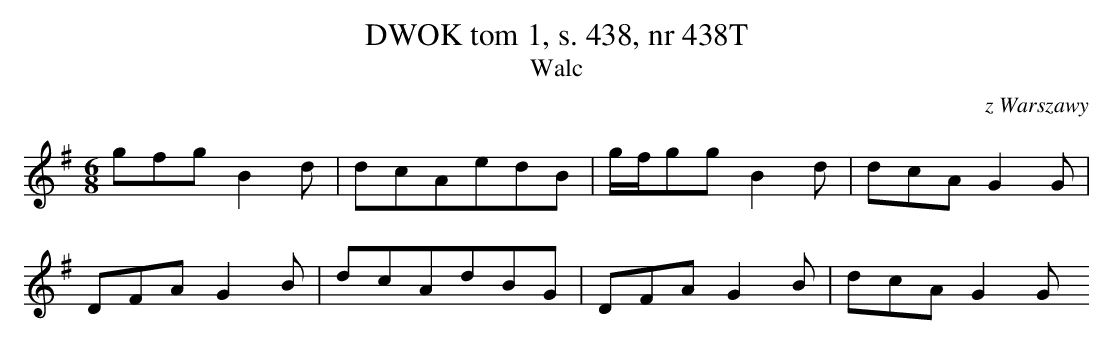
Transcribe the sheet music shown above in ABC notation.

X:1
T: DWOK tom 1, s. 438, nr 438T
T: Walc
O: z Warszawy
M: 6/8
L: 1/16
K: G
g2f2g2B4d2 | d2c2A2e2d2B2 | gfg2g2B4d2 | d2c2A2G4G2 |
D2F2A2G4B2 | d2c2A2d2B2G2 | D2F2A2G4B2 | d2c2A2G4G2
